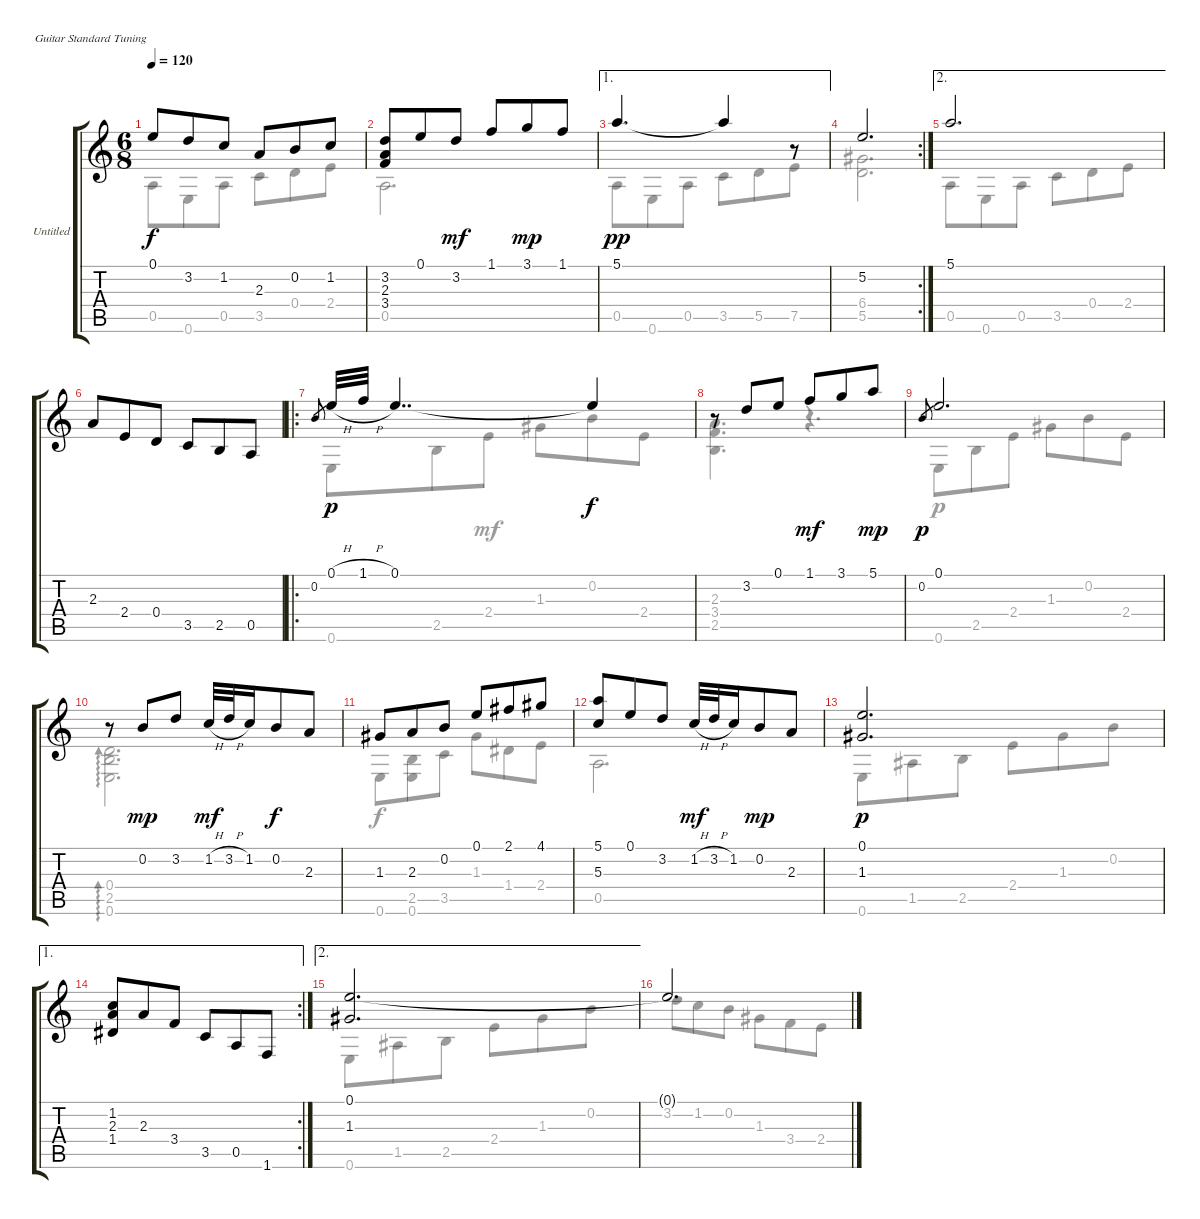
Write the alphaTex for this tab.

\bracketExtendMode groupsimilarinstruments
\firstSystemTrackNameOrientation horizontal
\otherSystemsTrackNameOrientation horizontal
\track ("Untitled" "Untitled") {instrument acousticguitarnylon}
\staff {score tabs}
\tuning (E4 B3 G3 D3 A2 E2)
\voice
\ts (6 8)
\tempo 120
\clef g2
\ks c
0.1.8{dy f} 3.2.8 1.2.8 2.3.8 0.2.8 1.2.8 |
(3.2 2.3 3.4).8 0.1.8 3.2.8{dy mf} 1.1.8 3.1.8{dy mp} 1.1.8 |
\ae 1
5.1.4{d dy pp} 5.1{t}.4 r.8 |
\rc 2
5.2.2{d} |
\ae 2
5.1.2{d} |
2.3.8 2.4.8 0.4.8 3.5.8 2.5.8 0.5.8 |
\ro
0.2.8{gr} 0.1{h}.32{dy p} 1.1{h}.32 0.1.4{dd} 0.1{t}.4{dy f} |
r.8 3.2.8 0.1.8 1.1.8{dy mf} 3.1.8 5.1.8{dy mp} |
0.2.8{gr dy p} 0.1.2{d} |
r.8{ad 0} 0.2.8{dy mp} 3.2.8 1.2{h}.32{dy mf} 3.2{h}.32 1.2.16 0.2.8{dy f} 2.3.8 |
1.3.8 2.3.8 0.2.8 0.1.8 2.1.8 4.1.8 |
(5.1 5.3).8 0.1.8 3.2.8 1.2{h}.32{dy mf} 3.2{h}.32 1.2.16 0.2.8{dy mp} 2.3.8 |
(0.1 1.3).2{d dy p} |
\ae 1
\rc 2
(1.2 2.3 1.4).8 2.3.8 3.4.8 3.5.8 0.5.8 1.6.8 |
\ae 2
(0.1 1.3).2{d} |
0.1{t}.2{d}
\voice
\clef g2
\ottava regular
\simile none
\ks c
0.5.8{dy f} 0.6.8 0.5.8 3.5.8 0.4.8 2.4.8 |
0.5.2{d} |
0.5.8{dy pp} 0.6.8 0.5.8 3.5.8 5.5.8 7.5.8 |
(6.4 5.5).2{d} |
0.5.8 0.6.8 0.5.8 3.5.8 0.4.8 2.4.8 |
|
0.6.8{dy p} 2.5.8 2.4.8{dy mf} 1.3.8 0.2.8{dy f} 2.4.8 |
(2.3 3.4 2.5).4{d} r.4{d} |
0.6.8{dy p} 2.5.8 2.4.8 1.3.8 0.2.8 2.4.8 |
(0.4 2.5 0.6).2{d ad 0} |
0.6.8{dy f} (2.5 0.6).8 3.5.8 1.3.8 1.4.8 2.4.8 |
0.5.2{d} |
0.6.8{dy p} 1.5.8 2.5.8 2.4.8 1.3.8 0.2.8 |
|
0.6.8 1.5.8 2.5.8 2.4.8 1.3.8 0.2.8 |
3.2.8 1.2.8 0.2.8 1.3.8 3.4.8 2.4.8
